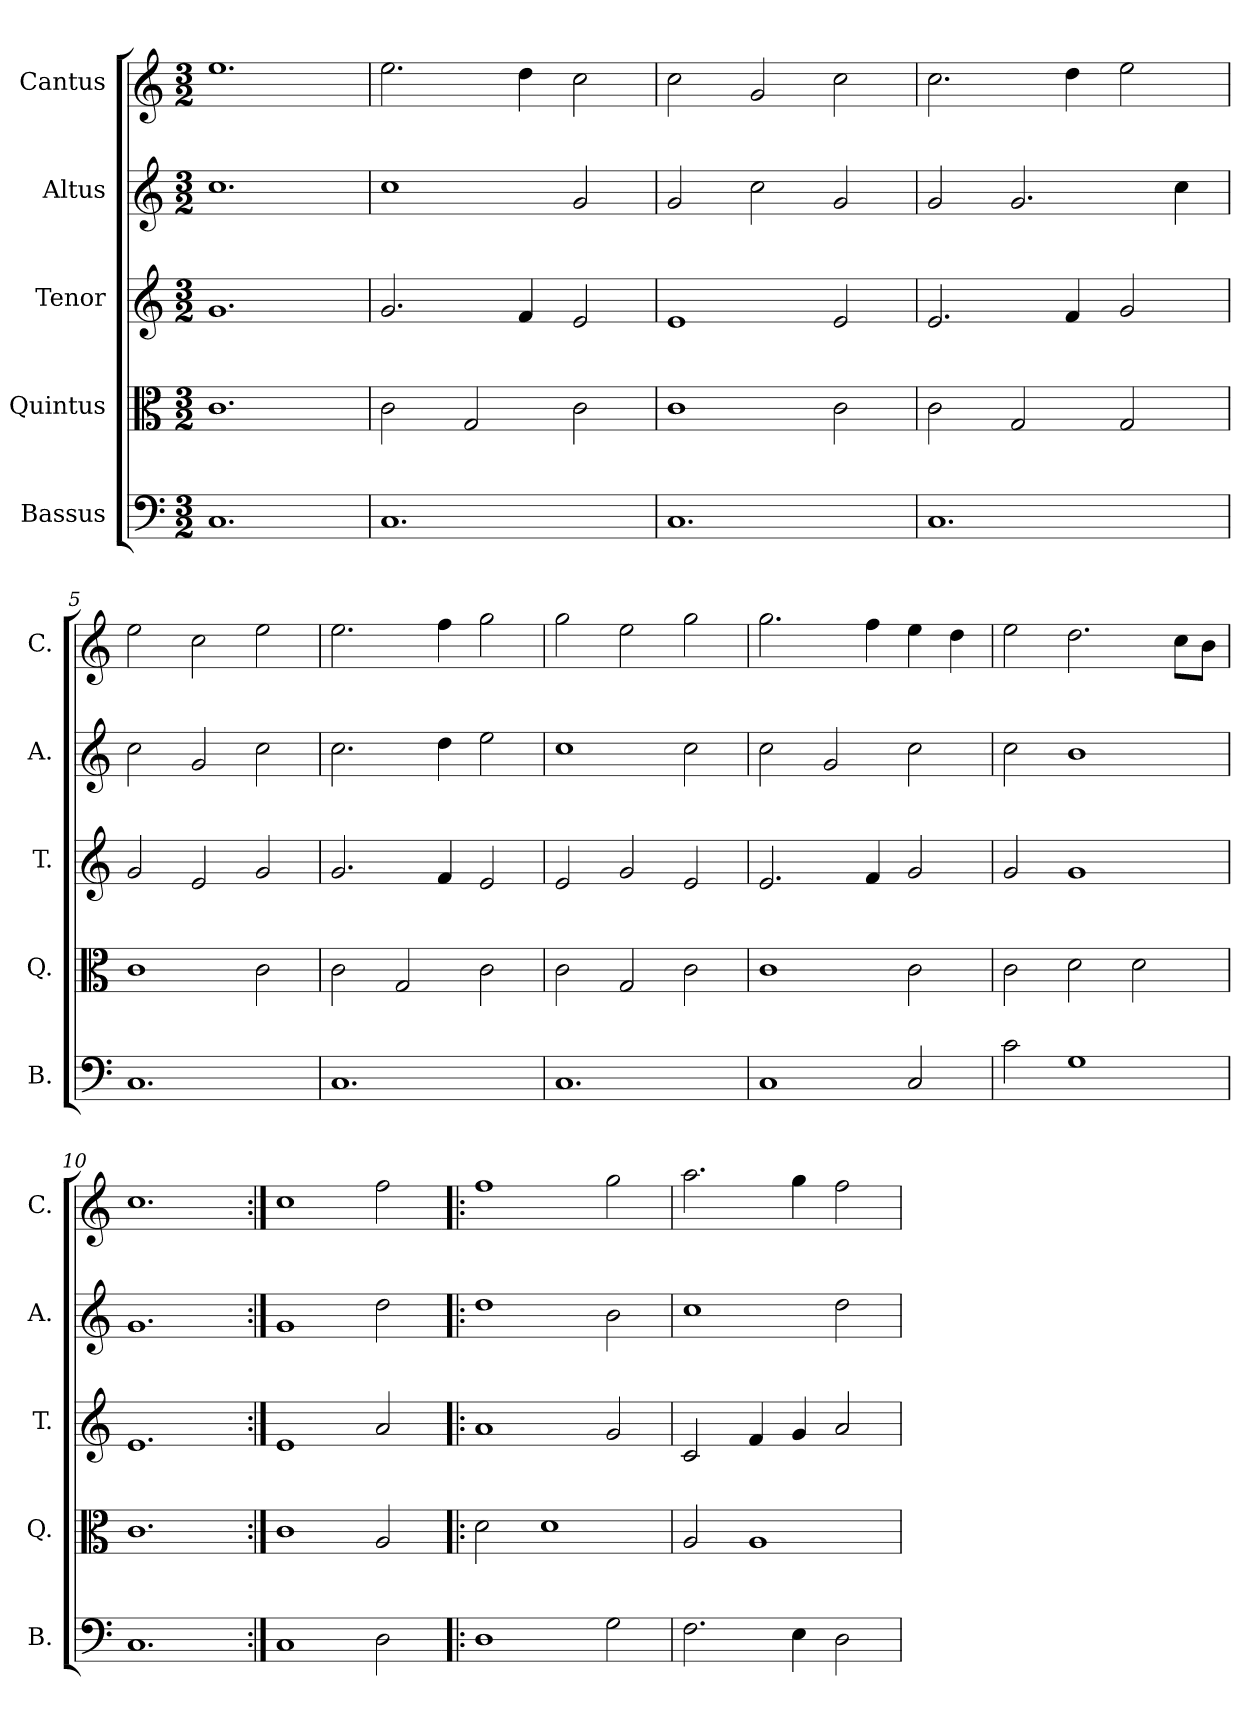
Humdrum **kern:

**kern	**kern	**kern	**kern	**kern
*part5	*part4	*part3	*part2	*part1
*staff5	*staff4	*staff3	*staff2	*staff1
*I"Bassus	*I"Quintus	*I"Tenor	*I"Altus	*I"Cantus
*I'B.	*I'Q.	*I'T.	*I'A.	*I'C.
*clefF4	*clefC3	*clefG2	*clefG2	*clefG2
*k[]	*k[]	*k[]	*k[]	*k[]
*C:	*C:	*C:	*C:	*C:
*M3/2	*M3/2	*M3/2	*M3/2	*M3/2
=1	=1	=1	=1	=1
1.C/	1.c\	1.g/	1.cc\	1.ee\
=2	=2	=2	=2	=2
1.C/	2c\	2.g/	1cc\	2.ee\
.	2G/	.	.	.
.	.	4f/	.	4dd\
.	2c\	2e/	2g/	2cc\
=3	=3	=3	=3	=3
1.C/	1c\	1e/	2g/	2cc\
.	.	.	2cc\	2g/
.	2c\	2e/	2g/	2cc\
=4	=4	=4	=4	=4
1.C/	2c\	2.e/	2g/	2.cc\
.	2G/	.	2.g/	.
.	.	4f/	.	4dd\
.	2G/	2g/	.	2ee\
.	.	.	4cc\	.
=5	=5	=5	=5	=5
1.C/	1c\	2g/	2cc\	2ee\
.	.	2e/	2g/	2cc\
.	2c\	2g/	2cc\	2ee\
=6	=6	=6	=6	=6
1.C/	2c\	2.g/	2.cc\	2.ee\
.	2G/	.	.	.
.	.	4f/	4dd\	4ff\
.	2c\	2e/	2ee\	2gg\
=7	=7	=7	=7	=7
1.C/	2c\	2e/	1cc\	2gg\
.	2G/	2g/	.	2ee\
.	2c\	2e/	2cc\	2gg\
=8	=8	=8	=8	=8
1C/	1c\	2.e/	2cc\	2.gg\
.	.	.	2g/	.
.	.	4f/	.	4ff\
2C/	2c\	2g/	2cc\	4ee\
.	.	.	.	4dd\
=9	=9	=9	=9	=9
2c\	2c\	2g/	2cc\	2ee\
1G\	2d\	1g/	1b\	2.dd\
.	2d\	.	.	.
.	.	.	.	8cc\L
.	.	.	.	8b\J
=10	=10	=10	=10	=10
1.C/	1.c\	1.e/	1.g/	1.cc\
!!LO:LB:g=z
=11:|!	=11:|!	=11:|!	=11:|!	=11:|!
1C/	1c\	1e/	1g/	1cc\
2D\	2A/	2a/	2dd\	2ff\
=12!|:	=12!|:	=12!|:	=12!|:	=12!|:
1D\	2d\	1a/	1dd\	1ff\
.	1d\	.	.	.
2G\	.	2g/	2b\	2gg\
=13	=13	=13	=13	=13
2.F\	2A/	2c/	1cc\	2.aa\
.	1A/	4f/	.	.
4E\	.	4g/	.	4gg\
2D\	.	2a/	2dd\	2ff\
=	=	=	=	=
*-	*-	*-	*-	*-
